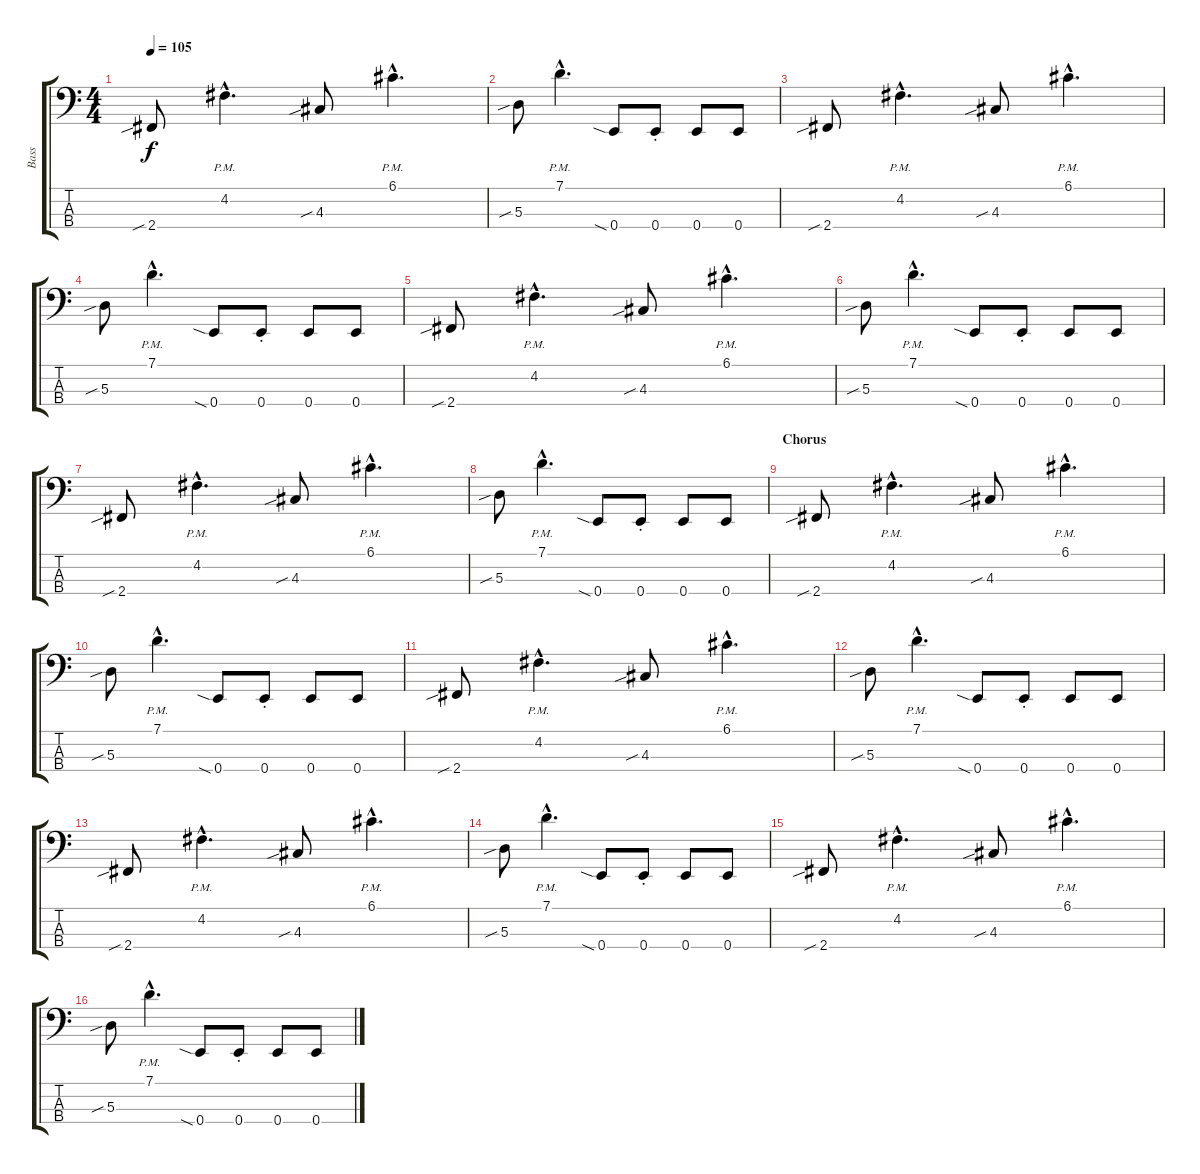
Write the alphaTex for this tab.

\track ("Bass" "Bass") {instrument electricguitarmuted}
\staff {score tabs}
\tuning (G2 D2 A1 E1) {hide}
\ts (4 4)
\tempo 105
\clef f4
\ks c
2.4{sib}.8{dy f} 4.2{hac pm}.4{d} 4.3{sib}.8 6.1{hac pm}.4{d} |
5.3{sib}.8 7.1{hac pm}.4{d} 0.4{sia}.8 0.4{st}.8 0.4.8 0.4.8 |
2.4{sib}.8 4.2{hac pm}.4{d} 4.3{sib}.8 6.1{hac pm}.4{d} |
5.3{sib}.8 7.1{hac pm}.4{d} 0.4{sia}.8 0.4{st}.8 0.4.8 0.4.8 |
2.4{sib}.8 4.2{hac pm}.4{d} 4.3{sib}.8 6.1{hac pm}.4{d} |
5.3{sib}.8 7.1{hac pm}.4{d} 0.4{sia}.8 0.4{st}.8 0.4.8 0.4.8 |
2.4{sib}.8 4.2{hac pm}.4{d} 4.3{sib}.8 6.1{hac pm}.4{d} |
5.3{sib}.8 7.1{hac pm}.4{d} 0.4{sia}.8 0.4{st}.8 0.4.8 0.4.8 |
\section ("" "Chorus")
2.4{sib}.8 4.2{hac pm}.4{d} 4.3{sib}.8 6.1{hac pm}.4{d} |
5.3{sib}.8 7.1{hac pm}.4{d} 0.4{sia}.8 0.4{st}.8 0.4.8 0.4.8 |
2.4{sib}.8 4.2{hac pm}.4{d} 4.3{sib}.8 6.1{hac pm}.4{d} |
5.3{sib}.8 7.1{hac pm}.4{d} 0.4{sia}.8 0.4{st}.8 0.4.8 0.4.8 |
2.4{sib}.8 4.2{hac pm}.4{d} 4.3{sib}.8 6.1{hac pm}.4{d} |
5.3{sib}.8 7.1{hac pm}.4{d} 0.4{sia}.8 0.4{st}.8 0.4.8 0.4.8 |
2.4{sib}.8 4.2{hac pm}.4{d} 4.3{sib}.8 6.1{hac pm}.4{d} |
5.3{sib}.8 7.1{hac pm}.4{d} 0.4{sia}.8 0.4{st}.8 0.4.8 0.4.8
